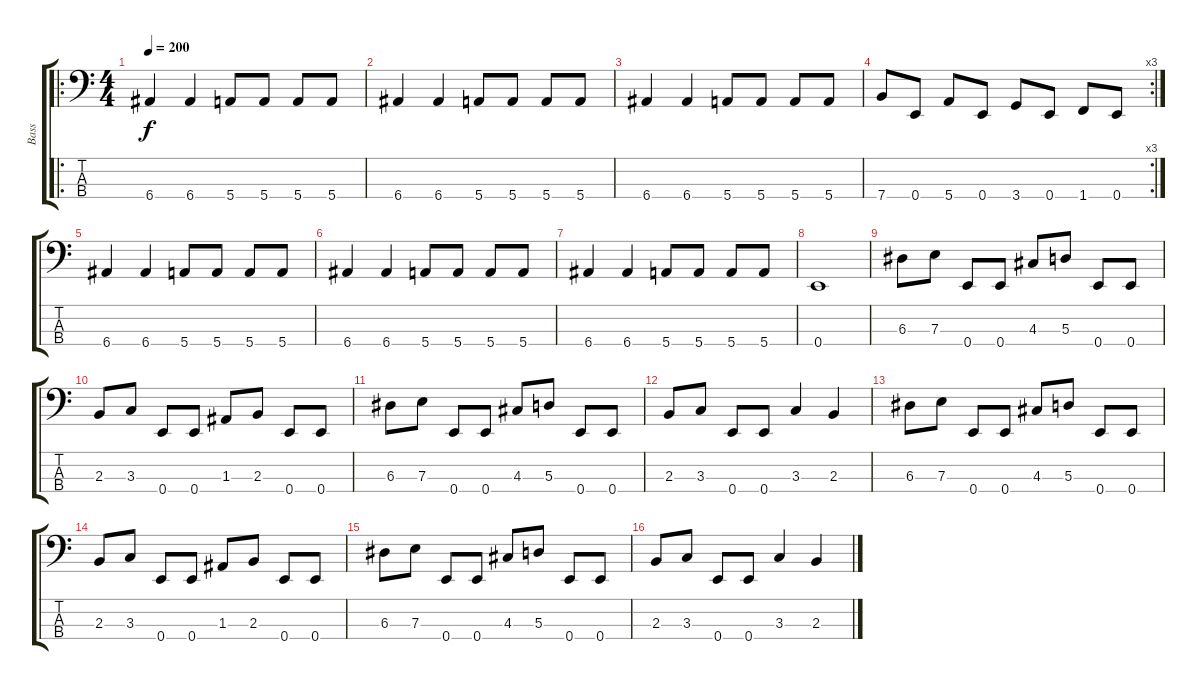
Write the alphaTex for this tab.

\track ("Bass" "Bass") {instrument electricbasspick}
\staff {score tabs}
\tuning (G2 D2 A1 E1) {hide}
\ro
\ts (4 4)
\tempo 200
\clef f4
\ks c
6.4.4{dy f} 6.4.4 5.4.8 5.4.8 5.4.8 5.4.8 |
6.4.4 6.4.4 5.4.8 5.4.8 5.4.8 5.4.8 |
6.4.4 6.4.4 5.4.8 5.4.8 5.4.8 5.4.8 |
\rc 3
7.4.8 0.4.8 5.4.8 0.4.8 3.4.8 0.4.8 1.4.8 0.4.8 |
6.4.4 6.4.4 5.4.8 5.4.8 5.4.8 5.4.8 |
6.4.4 6.4.4 5.4.8 5.4.8 5.4.8 5.4.8 |
6.4.4 6.4.4 5.4.8 5.4.8 5.4.8 5.4.8 |
0.4.1 |
6.3.8 7.3.8 0.4.8 0.4.8 4.3.8 5.3.8 0.4.8 0.4.8 |
2.3.8 3.3.8 0.4.8 0.4.8 1.3.8 2.3.8 0.4.8 0.4.8 |
6.3.8 7.3.8 0.4.8 0.4.8 4.3.8 5.3.8 0.4.8 0.4.8 |
2.3.8 3.3.8 0.4.8 0.4.8 3.3.4 2.3.4 |
6.3.8 7.3.8 0.4.8 0.4.8 4.3.8 5.3.8 0.4.8 0.4.8 |
2.3.8 3.3.8 0.4.8 0.4.8 1.3.8 2.3.8 0.4.8 0.4.8 |
6.3.8 7.3.8 0.4.8 0.4.8 4.3.8 5.3.8 0.4.8 0.4.8 |
2.3.8 3.3.8 0.4.8 0.4.8 3.3.4 2.3.4
